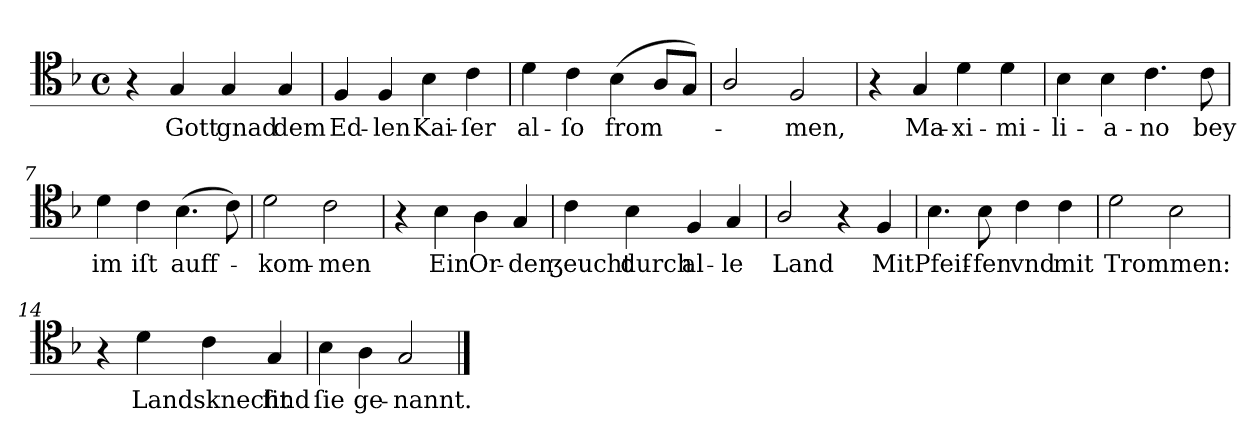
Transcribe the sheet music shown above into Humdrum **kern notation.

**kern	**text
*part1	*part1
*staff1	*staff1
*clefC4	*
*k[b-]	*
*F:	*
*M4/4	*
*met(c)	*
=1	=1
4r	.
4G	Gott
4G	gnad
4G	dem
=2	=2
4F	Ed-
4F	-len
4B-	Kai-
4c	-ſer
=3	=3
4d	al-
4c	-ſo
(<4B-	from-
8A/L	.
8GJ)	.
=4	=4
2A/	.
2F	-men,
=5	=5
4r	.
4G	Ma-
4d	-xi-
4d	-mi-
=6	=6
4B-	-li-
4B-	-a-
4.c	-no
8c	bey
=7	=7
4d	im
4c	iſt
(4.B-	auff-
8c)	.
=8	=8
2d	-kom-
2c	-men
=9	=9
4r	.
4B-	Ein
4A	Or-
4G	-den
=10	=10
4c	ʒeucht
4B-	durch
4F	al-
4G	-le
=11	=11
2A/	Land
4r	.
4F	Mit
=12	=12
4.B-	Pfeif-
8B-	-fen
4c	vnd
4c	mit
=13	=13
2d	Trommen:
2B-	.
=14	=14
4r	.
4d	Landsknecht
4c	.
4G	ſind
=15	=15
4B-	ſie
4A	ge-
2G	-nannt.
==	==
*-	*-
